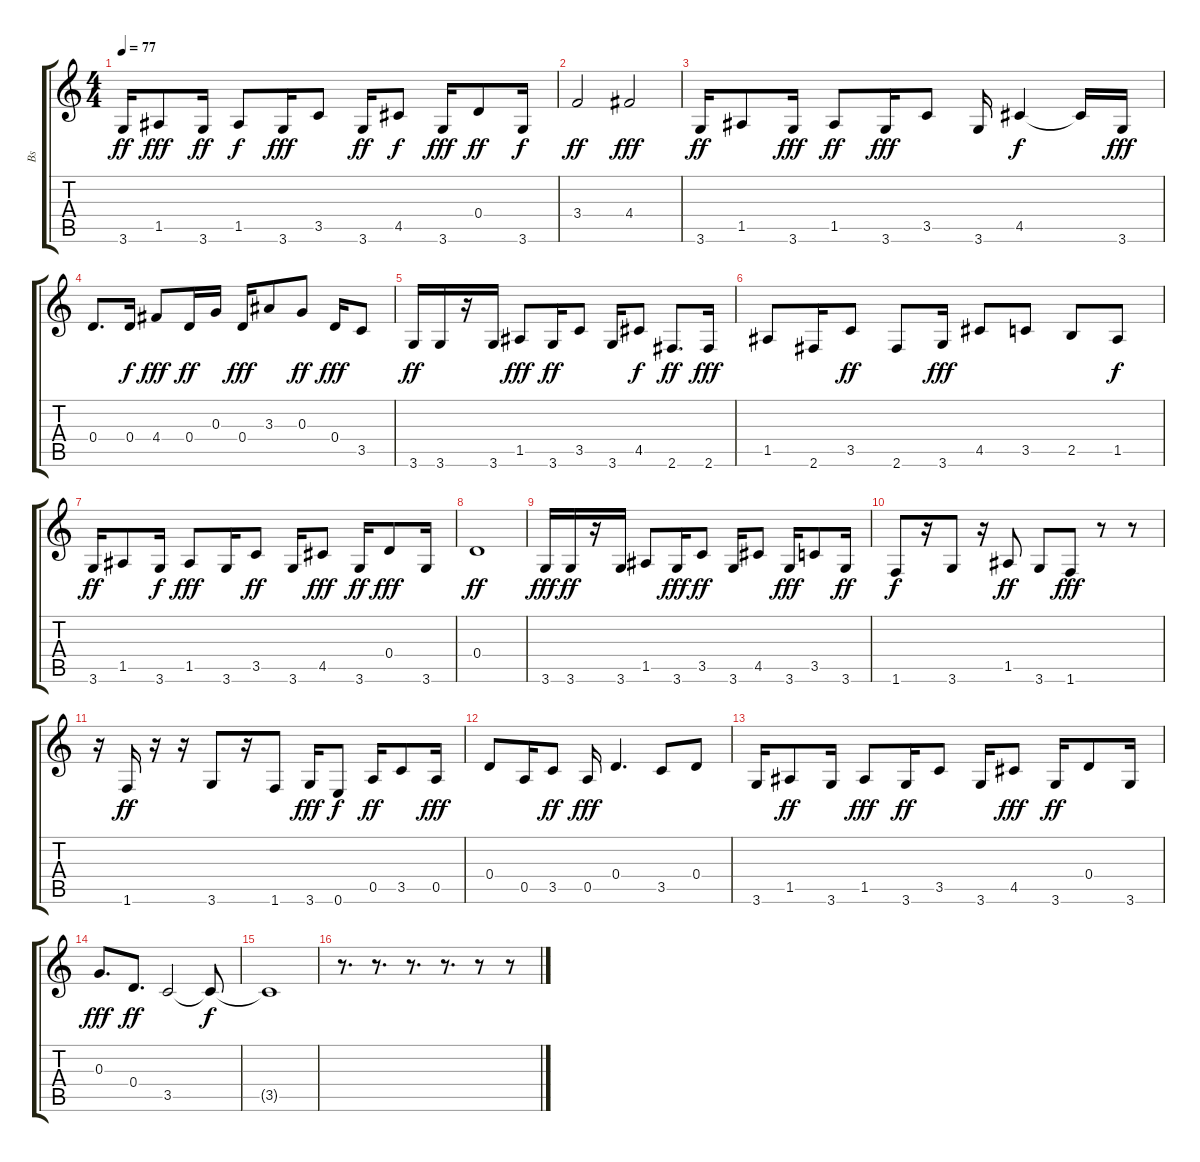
\track ("Bs" "Bs") {instrument electricbassfinger}
\staff {score tabs}
\tuning (E4 B3 G3 D3 A2 E2) {hide}
\ts (4 4)
\tempo 77
\clef g2
\ks c
3.6.16{dy ff} 1.5.8{dy fff} 3.6.16{dy ff} 1.5.8{dy f} 3.6.16{dy fff} 3.5.8 3.6.16{dy ff} 4.5.8{dy f} 3.6.16{dy fff} 0.4.8{dy ff} 3.6.16{dy f} |
3.4.2{dy ff} 4.4.2{dy fff} |
3.6.16{dy ff} 1.5.8 3.6.16{dy fff} 1.5.8{dy ff} 3.6.16{dy fff} 3.5.8 3.6.16 4.5.4{dy f} 4.5{t}.16 3.6.16{dy fff} |
0.4.8{d} 0.4.16{dy f} 4.4.8{dy fff} 0.4.16{dy ff} 0.3.16 0.4.16{dy fff} 3.3.8 0.3.8{dy ff} 0.4.16{dy fff} 3.5.8 |
3.6.16{dy ff} 3.6.16 r.16 3.6.16 1.5.8{dy fff} 3.6.16{dy ff} 3.5.8 3.6.16 4.5.8{dy f} 2.6.8{d dy ff} 2.6.16{dy fff} |
1.5.8 2.6.16 3.5.8{dy ff} 2.6.8 3.6.16{dy fff} 4.5.8 3.5.8 2.5.8 1.5.8{dy f} |
3.6.16{dy ff} 1.5.8 3.6.16{dy f} 1.5.8{dy fff} 3.6.16 3.5.8{dy ff} 3.6.16 4.5.8{dy fff} 3.6.16{dy ff} 0.4.8{dy fff} 3.6.16 |
0.4.1{dy ff} |
3.6.16{dy fff} 3.6.16{dy ff} r.16 3.6.16 1.5.8 3.6.16{dy fff} 3.5.8{dy ff} 3.6.16 4.5.8 3.6.16{dy fff} 3.5.8 3.6.16{dy ff} |
1.6.8{dy f} r.16 3.6.8 r.16 1.5.8{dy ff} 3.6.8 1.6.8{dy fff} r.8 r.8 |
r.16 1.6.16{dy ff} r.16 r.16 3.6.8 r.16 1.6.8 3.6.16{dy fff} 0.6.8{dy f} 0.5.16{dy ff} 3.5.8 0.5.16{dy fff} |
0.4.8 0.5.16 3.5.8{dy ff} 0.5.16{dy fff} 0.4.4{d} 3.5.8 0.4.8 |
3.6.16 1.5.8{dy ff} 3.6.16 1.5.8{dy fff} 3.6.16{dy ff} 3.5.8 3.6.16 4.5.8{dy fff} 3.6.16{dy ff} 0.4.8 3.6.16 |
0.3.8{d dy fff} 0.4.8{d dy ff} 3.5.2 3.5{t}.8{dy f} |
3.5{t}.1 |
r.8{d} r.8{d} r.8{d} r.8{d} r.8 r.8
